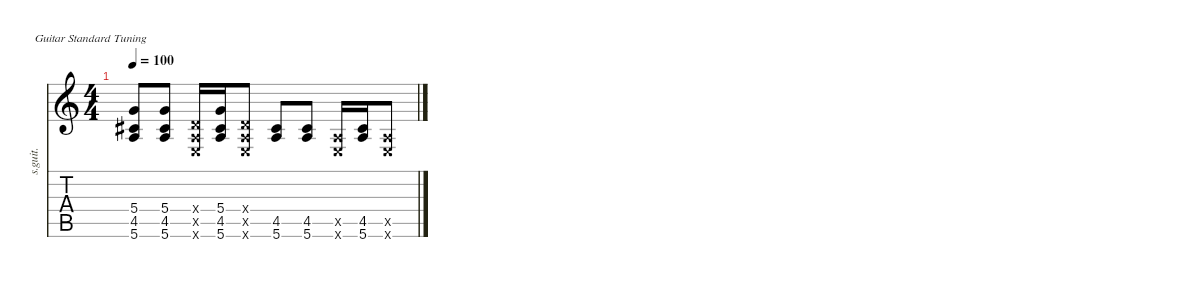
\defaultSystemsLayout 4
\hideDynamics
\bracketExtendMode nobrackets
\otherSystemsTrackNameOrientation horizontal
\track ("Steel Guitar" "s.guit.") {instrument acousticguitarsteel}
\staff {score tabs}
\tuning (E4 B3 G3 D3 A2 E2)
\ts (4 4)
\tempo 100
\clef g2
\ks c
(5.6 4.5{acc #} 5.4).8{dy mf beam Up} (5.6 4.5{acc #} 5.4).8{beam Up} (0.4{x} 0.5{x} 0.6{x}).16{beam Up} (5.4 4.5{acc #} 5.6).16{beam Up} (0.4{x} 0.5{x} 0.6{x}).8{beam Up} (4.5{acc #} 5.6).8{beam Up} (5.6 4.5{acc #}).8{beam Up} (0.5{x} 0.6{x}).16{beam Up} (4.5{acc #} 5.6).16{beam Up} (0.5{x} 0.6{x}).8{beam Up}
